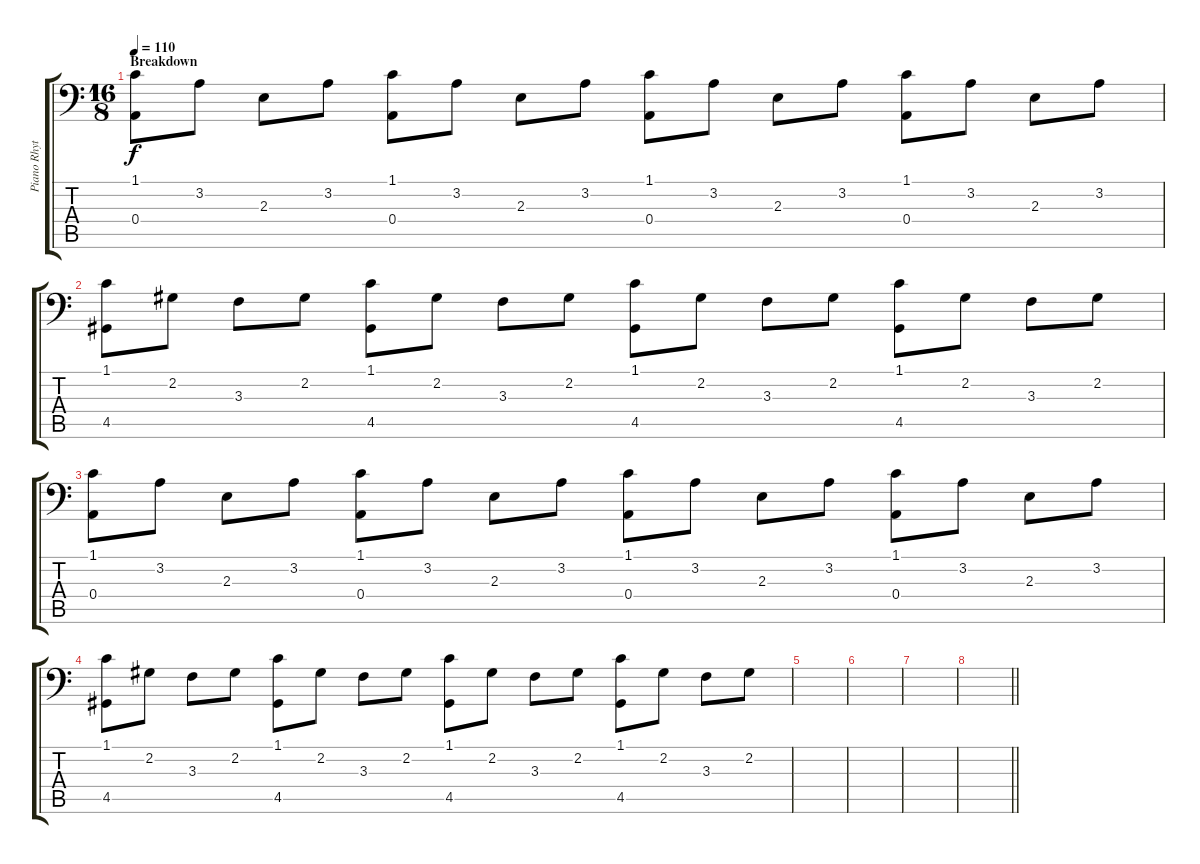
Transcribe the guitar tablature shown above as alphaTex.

\track ("Piano Rhythm" "Piano Rhyt") {instrument acousticgrandpiano}
\staff {score tabs}
\tuning (B3 Gb3 D3 A2 E2 A1) {hide}
\ts (16 8)
\section ("" "Breakdown")
\tempo 110
\clef f4
\ks c
(1.1 0.4).8{dy f} 3.2.8 2.3.8 3.2.8 (1.1 0.4).8 3.2.8 2.3.8 3.2.8 (1.1 0.4).8 3.2.8 2.3.8 3.2.8 (1.1 0.4).8 3.2.8 2.3.8 3.2.8 |
(1.1 4.5).8 2.2.8 3.3.8 2.2.8 (1.1 4.5).8 2.2.8 3.3.8 2.2.8 (1.1 4.5).8 2.2.8 3.3.8 2.2.8 (1.1 4.5).8 2.2.8 3.3.8 2.2.8 |
(1.1 0.4).8 3.2.8 2.3.8 3.2.8 (1.1 0.4).8 3.2.8 2.3.8 3.2.8 (1.1 0.4).8 3.2.8 2.3.8 3.2.8 (1.1 0.4).8 3.2.8 2.3.8 3.2.8 |
(1.1 4.5).8 2.2.8 3.3.8 2.2.8 (1.1 4.5).8 2.2.8 3.3.8 2.2.8 (1.1 4.5).8 2.2.8 3.3.8 2.2.8 (1.1 4.5).8 2.2.8 3.3.8 2.2.8 |
|
|
|
\barLineRight lightlight
